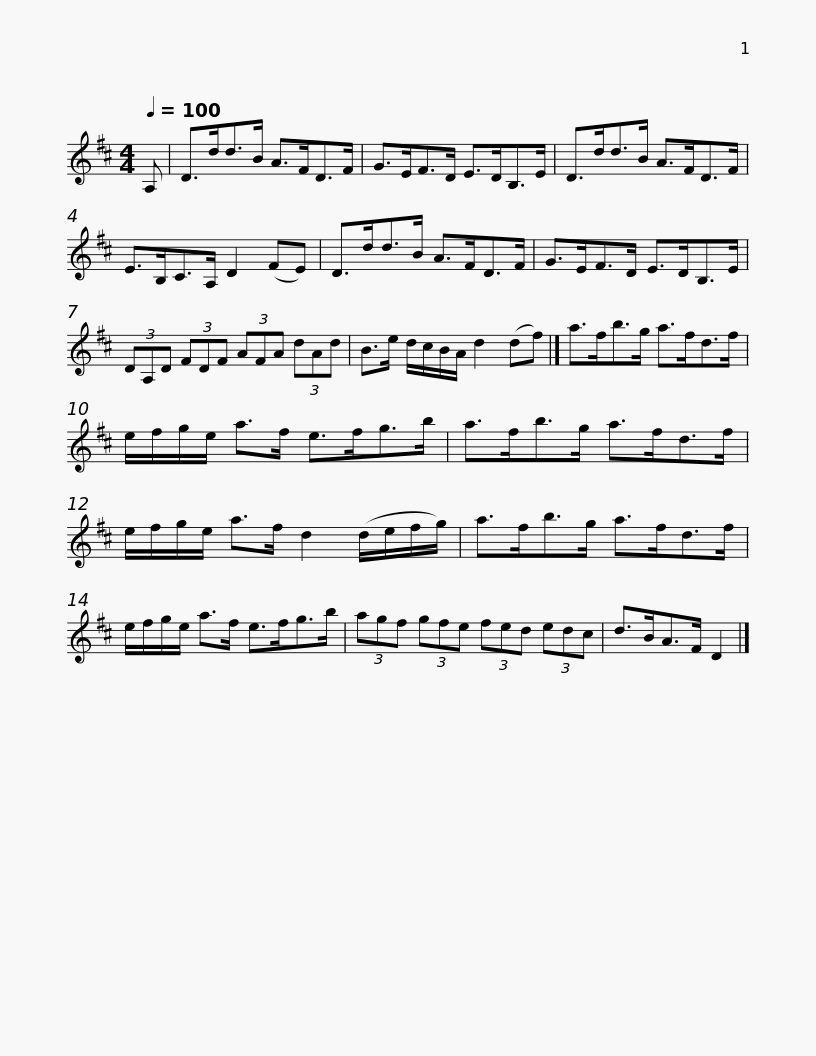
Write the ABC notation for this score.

X:1
L:1/8
Q:1/4=100
M:4/4
I:linebreak $
K:D
V:1 treble
V:1
 A, | D>dd>B A>FD>F | G>EF>D E>DB,>E | D>dd>B A>FD>F | E>B,C>A, D2 (FE) |$ %5
 D>dd>B A>FD>F | G>EF>D E>DB,>E | (3DA,D (3FDF (3AFA (3dAd | B>e d/c/B/A/ d2 (df) |]$ a>fb>g a>fd>f | %10
 e/f/g/e/ a>f e>fg>b | a>fb>g a>fd>f | e/f/g/e/ a>f d2 (d/e/f/g/) |$ a>fb>g a>fd>f | e/f/g/e/ a>f e>fg>b | %15
 (3agf (3gfe (3fed (3edc | d>BA>F D2 |] %17
